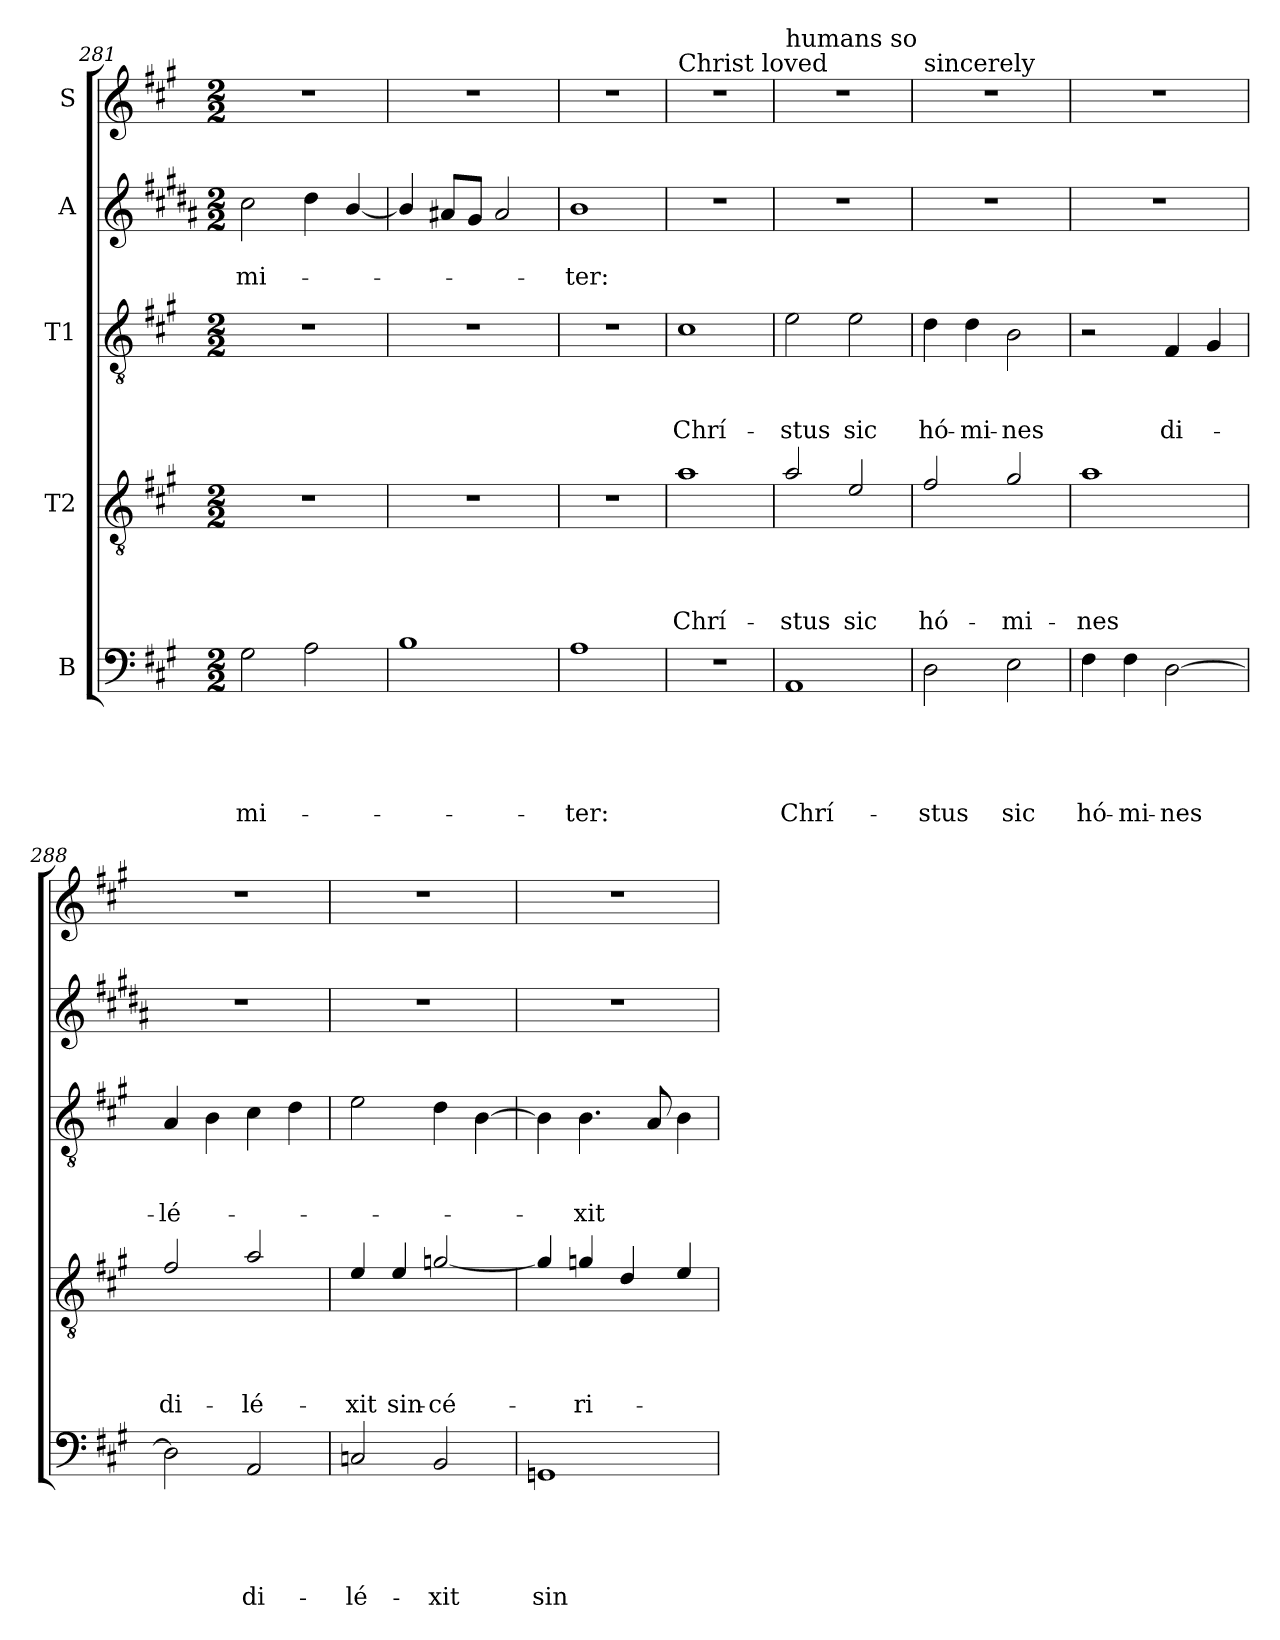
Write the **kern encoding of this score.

**kern	**text	**text	**text	**text	**text	**kern	**text	**text	**text	**text	**kern	**text	**text	**text	**kern	**text	**text	**kern
*part5	*part5	*part5	*part5	*part5	*part5	*part4	*part4	*part4	*part4	*part4	*part3	*part3	*part3	*part3	*part2	*part2	*part2	*part1
*staff5	*staff5	*staff5	*staff5	*staff5	*staff5	*staff4	*staff4	*staff4	*staff4	*staff4	*staff3	*staff3	*staff3	*staff3	*staff2	*staff2	*staff2	*staff1
*I"B	*	*	*	*	*	*I"T2	*	*	*	*	*I"T1	*	*	*	*I"A	*	*	*I"S
*clefF4	*	*	*	*	*	*clefGv2	*	*	*	*	*clefGv2	*	*	*	*clefG2	*	*	*clefG2
*	*	*	*	*	*	*ITrd8c14	*	*	*	*	*	*	*	*	*ITrd1c2	*	*	*
*k[f#c#g#]	*	*	*	*	*	*k[f#c#g#]	*	*	*	*	*k[f#c#g#]	*	*	*	*k[f#c#g#]	*	*	*k[f#c#g#]
*A:	*	*	*	*	*	*A:	*	*	*	*	*A:	*	*	*	*A:	*	*	*A:
*M2/2	*	*	*	*	*	*M2/2	*	*	*	*	*M2/2	*	*	*	*M2/2	*	*	*M2/2
=281	=281	=281	=281	=281	=281	=281	=281	=281	=281	=281	=281	=281	=281	=281	=281	=281	=281	=281
!	!	!	!	!	!LO:LY:b	!	!	!	!	!	!	!	!	!	!	!	!LO:LY:b	!
2G#\	.	.	.	.	-mi-	1r	.	.	.	.	1r	.	.	.	2b\	.	-mi-	1r
2A\	.	.	.	.	.	.	.	.	.	.	.	.	.	.	4cc#\	.	.	.
.	.	.	.	.	.	.	.	.	.	.	.	.	.	.	[4a/	.	.	.
=282	=282	=282	=282	=282	=282	=282	=282	=282	=282	=282	=282	=282	=282	=282	=282	=282	=282	=282
1B	.	.	.	.	.	1r	.	.	.	.	1r	.	.	.	4a/]	.	.	1r
.	.	.	.	.	.	.	.	.	.	.	.	.	.	.	8g#X/L	.	.	.
.	.	.	.	.	.	.	.	.	.	.	.	.	.	.	8f#/J	.	.	.
.	.	.	.	.	.	.	.	.	.	.	.	.	.	.	2g#/	.	.	.
=283	=283	=283	=283	=283	=283	=283	=283	=283	=283	=283	=283	=283	=283	=283	=283	=283	=283	=283
!	!	!	!	!	!LO:LY:b	!	!	!	!	!	!	!	!	!	!	!	!LO:LY:b	!
1A	.	.	.	.	-ter:	1r	.	.	.	.	1r	.	.	.	1a	.	-ter:	1r
=284	=284	=284	=284	=284	=284	=284	=284	=284	=284	=284	=284	=284	=284	=284	=284	=284	=284	=284
!	!	!	!	!	!	!	!	!	!	!	!	!	!	!	!	!	!	!LO:TX:a:t=Christ loved
!	!	!	!	!	!	!	!	!	!	!LO:LY:b	!	!	!	!LO:LY:b	!	!	!	!
1r	.	.	.	.	.	1A	.	.	.	Chrí-	1c#	.	.	Chrí-	1r	.	.	1r
=285	=285	=285	=285	=285	=285	=285	=285	=285	=285	=285	=285	=285	=285	=285	=285	=285	=285	=285
!	!	!	!	!	!	!	!	!	!	!	!	!	!	!	!	!	!	!LO:TX:a:t=humans so
!	!	!	!	!	!LO:LY:b	!	!	!	!	!LO:LY:b	!	!	!	!LO:LY:b	!	!	!	!
1AA	.	.	.	.	Chrí-	2A/	.	.	.	-stus	2e\	.	.	-stus	1r	.	.	1r
!	!	!	!	!	!	!	!	!	!	!LO:LY:b	!	!	!	!LO:LY:b	!	!	!	!
.	.	.	.	.	.	2E/	.	.	.	sic	2e\	.	.	sic	.	.	.	.
=286	=286	=286	=286	=286	=286	=286	=286	=286	=286	=286	=286	=286	=286	=286	=286	=286	=286	=286
!	!	!	!	!	!	!	!	!	!	!	!	!	!	!	!	!	!	!LO:TX:a:t=sincerely
!	!	!	!	!	!LO:LY:b	!	!	!	!	!LO:LY:b	!	!	!	!LO:LY:b	!	!	!	!
2D\	.	.	.	.	-stus	2F#/	.	.	.	hó-	4d\	.	.	hó-	1r	.	.	1r
!	!	!	!	!	!	!	!	!	!	!	!	!	!	!LO:LY:b	!	!	!	!
.	.	.	.	.	.	.	.	.	.	.	4d\	.	.	-mi-	.	.	.	.
!	!	!	!	!	!LO:LY:b	!	!	!	!	!LO:LY:b	!	!	!	!LO:LY:b	!	!	!	!
2E\	.	.	.	.	sic	2G#/	.	.	.	-mi-	2B\	.	.	-nes	.	.	.	.
!!LO:LB:g=z
=287	=287	=287	=287	=287	=287	=287	=287	=287	=287	=287	=287	=287	=287	=287	=287	=287	=287	=287
!	!	!	!	!	!LO:LY:b	!	!	!	!	!LO:LY:b	!	!	!	!	!	!	!	!
4F#\	.	.	.	.	hó-	1A	.	.	.	-nes	2r	.	.	.	1r	.	.	1r
!	!	!	!	!	!LO:LY:b	!	!	!	!	!	!	!	!	!	!	!	!	!
4F#\	.	.	.	.	-mi-	.	.	.	.	.	.	.	.	.	.	.	.	.
!	!	!	!	!	!LO:LY:b	!	!	!	!	!	!	!	!	!LO:LY:b	!	!	!	!
[2D\	.	.	.	.	-nes	.	.	.	.	.	4F#/	.	.	di-	.	.	.	.
.	.	.	.	.	.	.	.	.	.	.	4G#/	.	.	.	.	.	.	.
=288	=288	=288	=288	=288	=288	=288	=288	=288	=288	=288	=288	=288	=288	=288	=288	=288	=288	=288
!	!	!	!	!	!	!	!	!	!	!LO:LY:b	!	!	!	!LO:LY:b	!	!	!	!
2D\]	.	.	.	.	.	2F#/	.	.	.	di-	4A/	.	.	-lé-	1r	.	.	1r
.	.	.	.	.	.	.	.	.	.	.	4B\	.	.	.	.	.	.	.
!	!	!	!	!	!LO:LY:b	!	!	!	!	!LO:LY:b	!	!	!	!	!	!	!	!
2AA/	.	.	.	.	di-	2A/	.	.	.	-lé-	4c#\	.	.	.	.	.	.	.
.	.	.	.	.	.	.	.	.	.	.	4d\	.	.	.	.	.	.	.
=289	=289	=289	=289	=289	=289	=289	=289	=289	=289	=289	=289	=289	=289	=289	=289	=289	=289	=289
!	!	!	!	!	!LO:LY:b	!	!	!	!	!LO:LY:b	!	!	!	!	!	!	!	!
2Cn/	.	.	.	.	-lé-	4E/	.	.	.	-xit	2e\	.	.	.	1r	.	.	1r
!	!	!	!	!	!	!	!	!	!	!LO:LY:b	!	!	!	!	!	!	!	!
.	.	.	.	.	.	4E/	.	.	.	sin-	.	.	.	.	.	.	.	.
!	!	!	!	!	!LO:LY:b	!	!	!	!	!LO:LY:b	!	!	!	!	!	!	!	!
2BB/	.	.	.	.	-xit	[2Gn/	.	.	.	-cé-	4d\	.	.	.	.	.	.	.
.	.	.	.	.	.	.	.	.	.	.	[4B\	.	.	.	.	.	.	.
=290	=290	=290	=290	=290	=290	=290	=290	=290	=290	=290	=290	=290	=290	=290	=290	=290	=290	=290
!	!	!	!	!	!LO:LY:b	!	!	!	!	!	!	!	!	!	!	!	!	!
1GGn	.	.	.	.	sin-	4G/]	.	.	.	.	4B\]	.	.	.	1r	.	.	1r
!	!	!	!	!	!	!	!	!	!	!LO:LY:b	!	!	!	!LO:LY:b	!	!	!	!
.	.	.	.	.	.	4G/	.	.	.	-ri-	4.B\	.	.	-xit	.	.	.	.
.	.	.	.	.	.	4D/	.	.	.	.	.	.	.	.	.	.	.	.
.	.	.	.	.	.	.	.	.	.	.	8A/	.	.	.	.	.	.	.
.	.	.	.	.	.	4E/	.	.	.	.	4B\	.	.	.	.	.	.	.
=	=	=	=	=	=	=	=	=	=	=	=	=	=	=	=	=	=	=
*-	*-	*-	*-	*-	*-	*-	*-	*-	*-	*-	*-	*-	*-	*-	*-	*-	*-	*-
